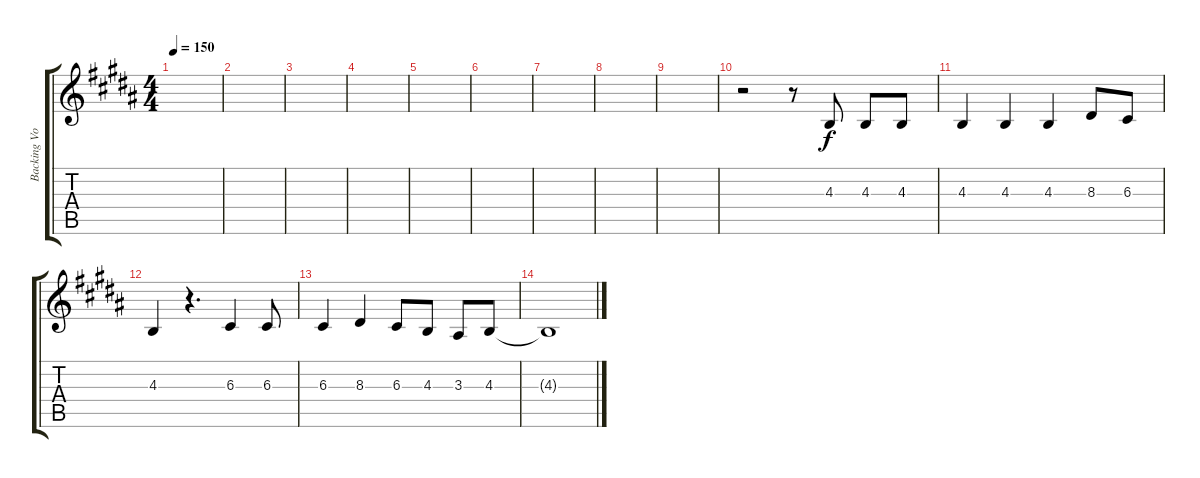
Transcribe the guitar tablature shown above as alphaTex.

\track ("Backing Vocals" "Backing Vo") {instrument altosax}
\staff {score tabs}
\tuning (E4 B3 G3 D3 A2 E2) {hide}
\ts (4 4)
\tempo 150
\clef g2
\ks b
|
|
|
|
|
|
|
|
|
r.2 r.8 4.3.8 4.3.8 4.3.8 |
4.3.4 4.3.4 4.3.4 8.3.8 6.3.8 |
4.3.4 r.4{d} 6.3.4 6.3.8 |
6.3.4 8.3.4 6.3.8 4.3.8 3.3.8 4.3.8 |
4.3{t}.1
